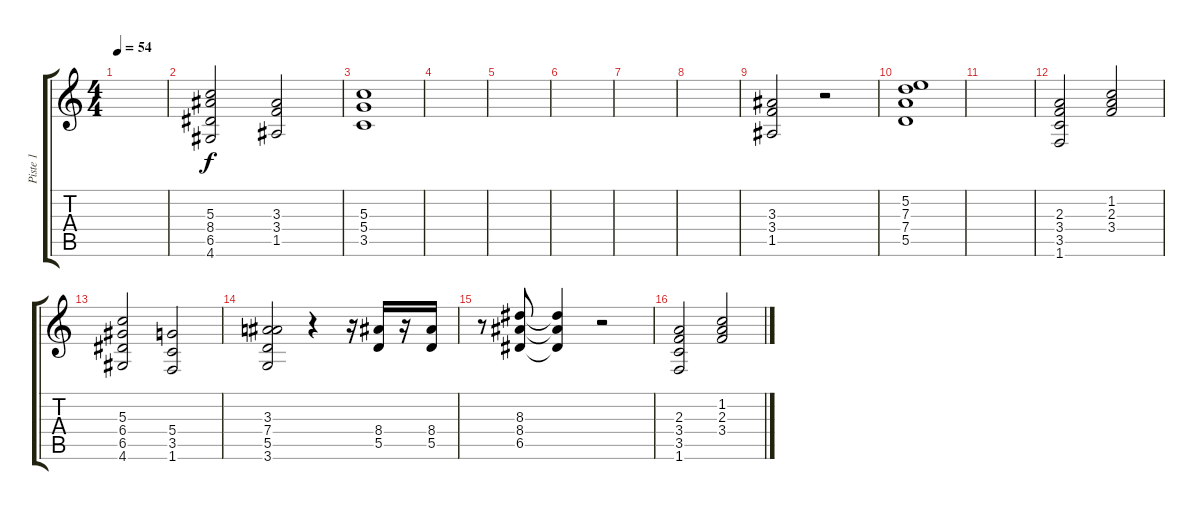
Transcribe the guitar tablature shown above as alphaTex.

\track ("Piste 1" "Piste 1") {instrument electricguitarjazz}
\staff {score tabs}
\tuning (E4 B3 G3 D3 A2 E2) {hide}
\ts (4 4)
\tempo 54
\clef g2
\ks c
|
(5.3 8.4 6.5 4.6).2 (3.3 3.4 1.5).2 |
(5.3 5.4 3.5).1 |
|
|
|
|
|
(3.3 3.4 1.5).2 r.2 |
(5.2 7.3 7.4 5.5).1 |
|
(2.3 3.4 3.5 1.6).2 (1.2 2.3 3.4).2 |
(5.3 6.4 6.5 4.6).2 (5.4 3.5 1.6).2 |
(3.3 7.4 5.5 3.6).2 r.4 r.16 (8.4 5.5).16 r.16 (8.4 5.5).16 |
r.8 (8.3 8.4 6.5).8 (8.3{t} 8.4{t} 6.5{t}).4 r.2 |
(2.3 3.4 3.5 1.6).2 (1.2 2.3 3.4).2
